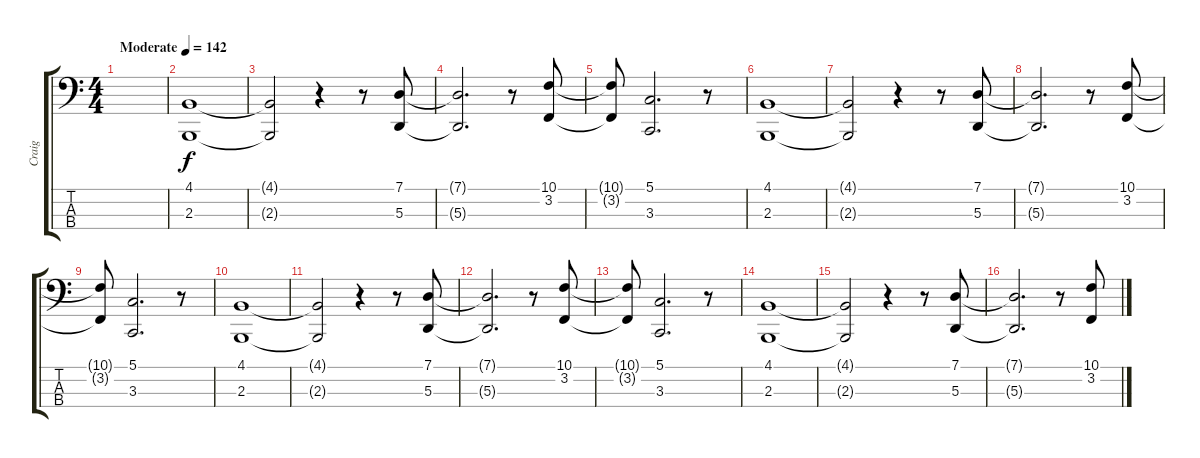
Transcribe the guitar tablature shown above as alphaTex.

\track ("Craig" "Craig") {instrument acousticgrandpiano}
\staff {score tabs}
\tuning (G2 D2 A1 E1) {hide}
\ts (4 4)
\tempo (142 "Moderate")
\clef f4
\ks c
|
(4.1 2.3).1 |
(4.1{t} 2.3{t}).2 r.4 r.8 (7.1 5.3).8 |
(7.1{t} 5.3{t}).2{d} r.8 (10.1 3.2).8 |
(10.1{t} 3.2{t}).8 (5.1 3.3).2{d} r.8 |
(4.1 2.3).1 |
(4.1{t} 2.3{t}).2 r.4 r.8 (7.1 5.3).8 |
(7.1{t} 5.3{t}).2{d} r.8 (10.1 3.2).8 |
(10.1{t} 3.2{t}).8 (5.1 3.3).2{d} r.8 |
(4.1 2.3).1 |
(4.1{t} 2.3{t}).2 r.4 r.8 (7.1 5.3).8 |
(7.1{t} 5.3{t}).2{d} r.8 (10.1 3.2).8 |
(10.1{t} 3.2{t}).8 (5.1 3.3).2{d} r.8 |
(4.1 2.3).1 |
(4.1{t} 2.3{t}).2 r.4 r.8 (7.1 5.3).8 |
(7.1{t} 5.3{t}).2{d} r.8 (10.1 3.2).8
